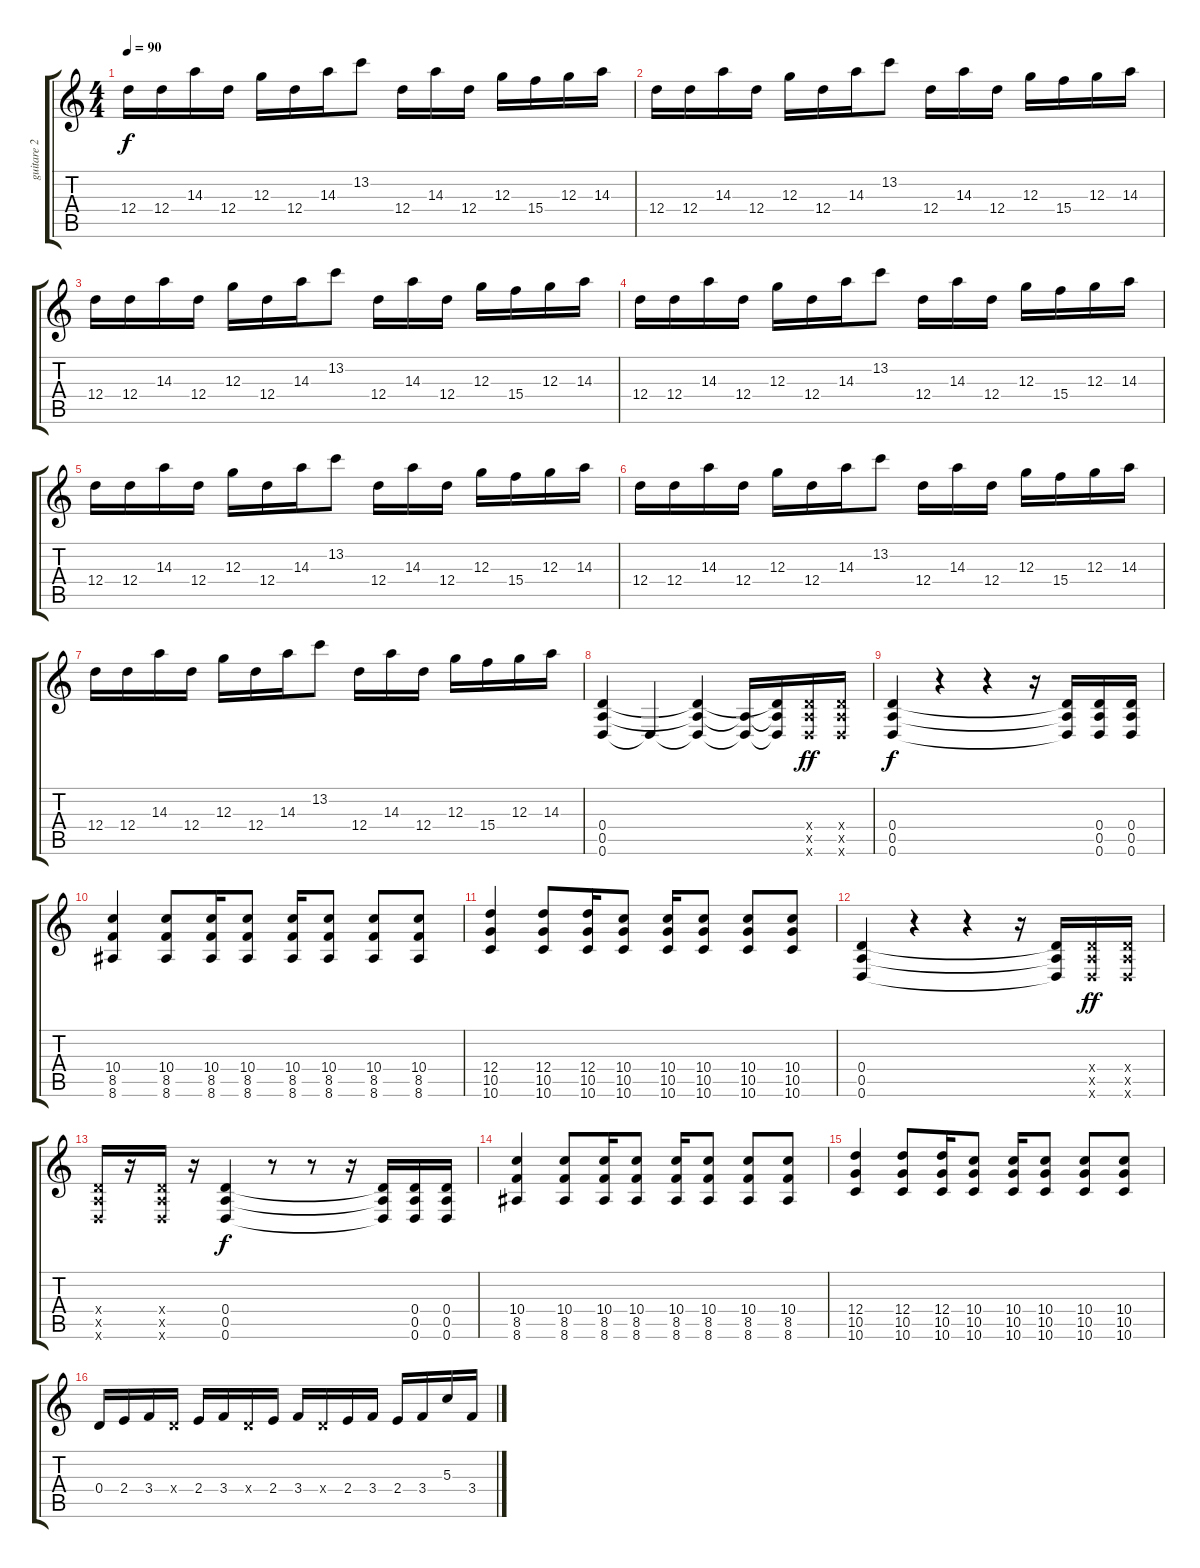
\track ("guitare 2" "guitare 2") {instrument overdrivenguitar}
\staff {score tabs}
\tuning (E4 B3 G3 D3 A2 D2) {hide}
\ts (4 4)
\tempo 90
\clef g2
\ks c
12.4.16{dy f} 12.4.16 14.3.16 12.4.16 12.3.16 12.4.16 14.3.16 13.2.8 12.4.16 14.3.16 12.4.16 12.3.16 15.4.16 12.3.16 14.3.16 |
12.4.16 12.4.16 14.3.16 12.4.16 12.3.16 12.4.16 14.3.16 13.2.8 12.4.16 14.3.16 12.4.16 12.3.16 15.4.16 12.3.16 14.3.16 |
12.4.16 12.4.16 14.3.16 12.4.16 12.3.16 12.4.16 14.3.16 13.2.8 12.4.16 14.3.16 12.4.16 12.3.16 15.4.16 12.3.16 14.3.16 |
12.4.16 12.4.16 14.3.16 12.4.16 12.3.16 12.4.16 14.3.16 13.2.8 12.4.16 14.3.16 12.4.16 12.3.16 15.4.16 12.3.16 14.3.16 |
12.4.16 12.4.16 14.3.16 12.4.16 12.3.16 12.4.16 14.3.16 13.2.8 12.4.16 14.3.16 12.4.16 12.3.16 15.4.16 12.3.16 14.3.16 |
12.4.16 12.4.16 14.3.16 12.4.16 12.3.16 12.4.16 14.3.16 13.2.8 12.4.16 14.3.16 12.4.16 12.3.16 15.4.16 12.3.16 14.3.16 |
12.4.16 12.4.16 14.3.16 12.4.16 12.3.16 12.4.16 14.3.16 13.2.8 12.4.16 14.3.16 12.4.16 12.3.16 15.4.16 12.3.16 14.3.16 |
(0.4 0.5 0.6).4 0.6{t}.4 (0.4{t} 0.5{t} 0.6{t}).4 (0.5{t} 0.6{t}).16 (0.4{t} 0.5{t} 0.6{t}).16 (0.4{x} 0.5{x} 0.6{x}).16{dy ff} (0.4{x} 0.5{x} 0.6{x}).16 |
(0.4 0.5 0.6).4{dy f} r.4 r.4 r.16 (0.4{t} 0.5{t} 0.6{t}).16 (0.4 0.5 0.6).16 (0.4 0.5 0.6).16 |
(10.4 8.5 8.6).4 (10.4 8.5 8.6).8 (10.4 8.5 8.6).16 (10.4 8.5 8.6).8 (10.4 8.5 8.6).16 (10.4 8.5 8.6).8 (10.4 8.5 8.6).8 (10.4 8.5 8.6).8 |
(12.4 10.5 10.6).4 (12.4 10.5 10.6).8 (12.4 10.5 10.6).16 (10.4 10.5 10.6).8 (10.4 10.5 10.6).16 (10.4 10.5 10.6).8 (10.4 10.5 10.6).8 (10.4 10.5 10.6).8 |
(0.4 0.5 0.6).4 r.4 r.4 r.16 (0.4{t} 0.5{t} 0.6{t}).16 (0.4{x} 0.5{x} 0.6{x}).16{dy ff} (0.4{x} 0.5{x} 0.6{x}).16 |
(0.4{x} 0.5{x} 0.6{x}).16 r.16 (0.4{x} 0.5{x} 0.6{x}).16 r.16 (0.4 0.5 0.6).4{dy f} r.8 r.8 r.16 (0.4{t} 0.5{t} 0.6{t}).16 (0.4 0.5 0.6).16 (0.4 0.5 0.6).16 |
(10.4 8.5 8.6).4 (10.4 8.5 8.6).8 (10.4 8.5 8.6).16 (10.4 8.5 8.6).8 (10.4 8.5 8.6).16 (10.4 8.5 8.6).8 (10.4 8.5 8.6).8 (10.4 8.5 8.6).8 |
(12.4 10.5 10.6).4 (12.4 10.5 10.6).8 (12.4 10.5 10.6).16 (10.4 10.5 10.6).8 (10.4 10.5 10.6).16 (10.4 10.5 10.6).8 (10.4 10.5 10.6).8 (10.4 10.5 10.6).8 |
0.4.16 2.4.16 3.4.16 0.4{x}.16 2.4.16 3.4.16 0.4{x}.16 2.4.16 3.4.16 0.4{x}.16 2.4.16 3.4.16 2.4.16 3.4.16 5.3.16 3.4.16
